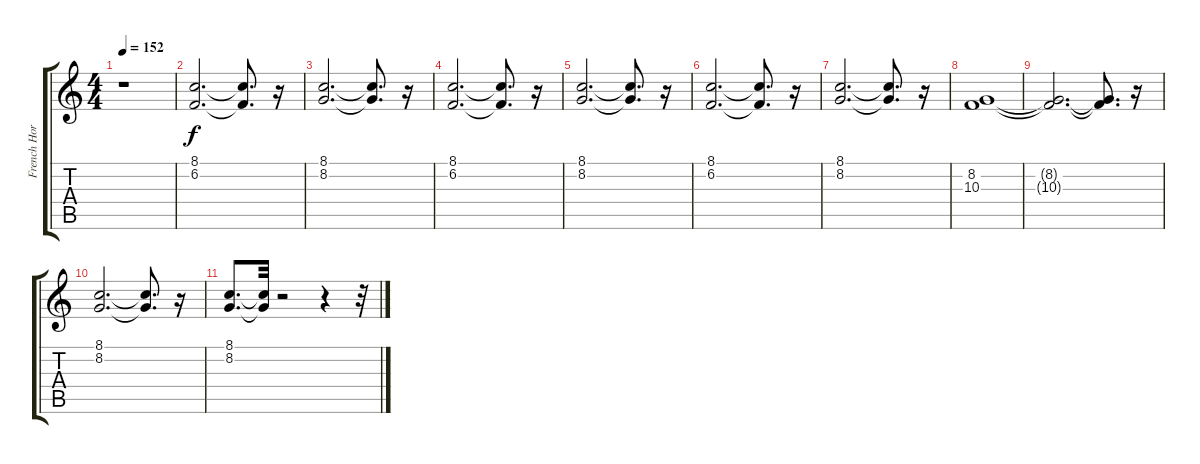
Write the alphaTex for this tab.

\track ("French Horn" "French Hor") {instrument frenchhorn}
\staff {score tabs}
\tuning (E4 B3 G3 D3 A2 E2) {hide}
\ts (4 4)
\tempo 152
\clef g2
\ks c
r.1{dy f} |
(8.1 6.2).2{d} (8.1{t} 6.2{t}).8{d} r.16 |
(8.1 8.2).2{d} (8.1{t} 8.2{t}).8{d} r.16 |
(8.1 6.2).2{d} (8.1{t} 6.2{t}).8{d} r.16 |
(8.1 8.2).2{d} (8.1{t} 8.2{t}).8{d} r.16 |
(8.1 6.2).2{d} (8.1{t} 6.2{t}).8{d} r.16 |
(8.1 8.2).2{d} (8.1{t} 8.2{t}).8{d} r.16 |
(8.2 10.3).1 |
(8.2{t} 10.3{t}).2{d} (8.2{t} 10.3{t}).8{d} r.16 |
(8.1 8.2).2{d} (8.1{t} 8.2{t}).8{d} r.16 |
(8.1 8.2).8{d} (8.1{t} 8.2{t}).32 r.2 r.4 r.32
